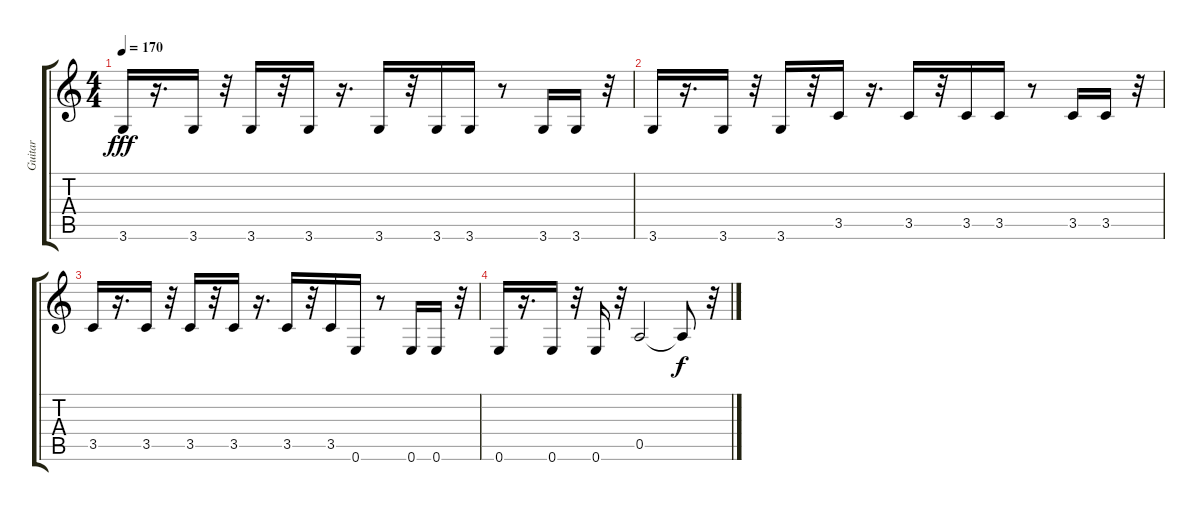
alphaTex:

\track ("Guitar" "Guitar") {instrument distortionguitar}
\staff {score tabs}
\tuning (E4 B3 G3 D3 A2 E2) {hide}
\ts (4 4)
\tempo 170
\clef g2
\ks c
3.6.16{dy fff} r.16{d} 3.6.16 r.32 3.6.16 r.32 3.6.16 r.16{d} 3.6.16 r.32 3.6.16 3.6.16 r.8 3.6.16 3.6.16 r.32 |
3.6.16 r.16{d} 3.6.16 r.32 3.6.16 r.32 3.5.16 r.16{d} 3.5.16 r.32 3.5.16 3.5.16 r.8 3.5.16 3.5.16 r.32 |
3.5.16 r.16{d} 3.5.16 r.32 3.5.16 r.32 3.5.16 r.16{d} 3.5.16 r.32 3.5.16 0.6.16 r.8 0.6.16 0.6.16 r.32 |
0.6.16 r.16{d} 0.6.16 r.32 0.6.16 r.32 0.5.2 0.5{t}.8{dy f} r.32
